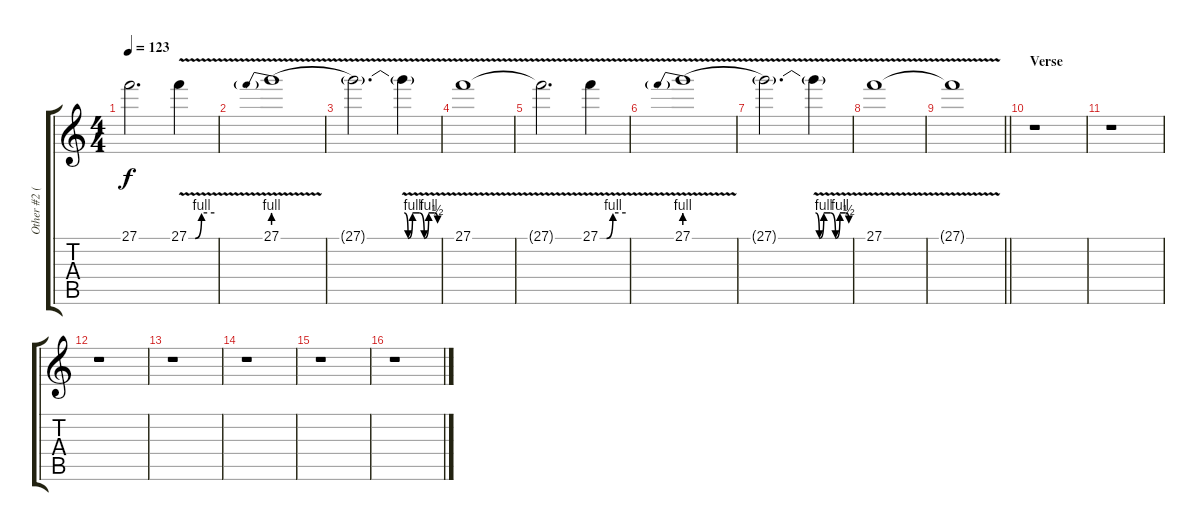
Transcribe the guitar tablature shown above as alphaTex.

\track ("Other #2 (Synthesizer II)" "Other #2 (") {instrument violin}
\staff {score tabs}
\tuning (D4 A3 F3 C3 G2 D2) {hide}
\ts (4 4)
\tempo 123
\clef g2
\ks c
27.1{t}.2{d dy f} 27.1{be (custom 0 0 15 0 30 4 60 4) v}.4 |
27.1{be (prebend 0 4 60 4) v}.1 |
27.1{t}.2{d} 27.1{be (custom 0 4 7 0 15 4 27 4 36 0 44 4 54 4 60 2) v t}.4 |
27.1{v}.1 |
27.1{t}.2{d} 27.1{be (custom 0 0 15 0 30 4 60 4) v}.4 |
27.1{be (prebend 0 4 60 4) v}.1 |
27.1{t}.2{d} 27.1{be (custom 0 4 7 0 15 4 27 4 36 0 44 4 54 4 60 2) v t}.4 |
27.1{v}.1 |
\barLineRight lightlight
27.1{t}.1 |
\section ("" "Verse")
r.1 |
r.1 |
r.1 |
r.1 |
r.1 |
r.1 |
r.1
